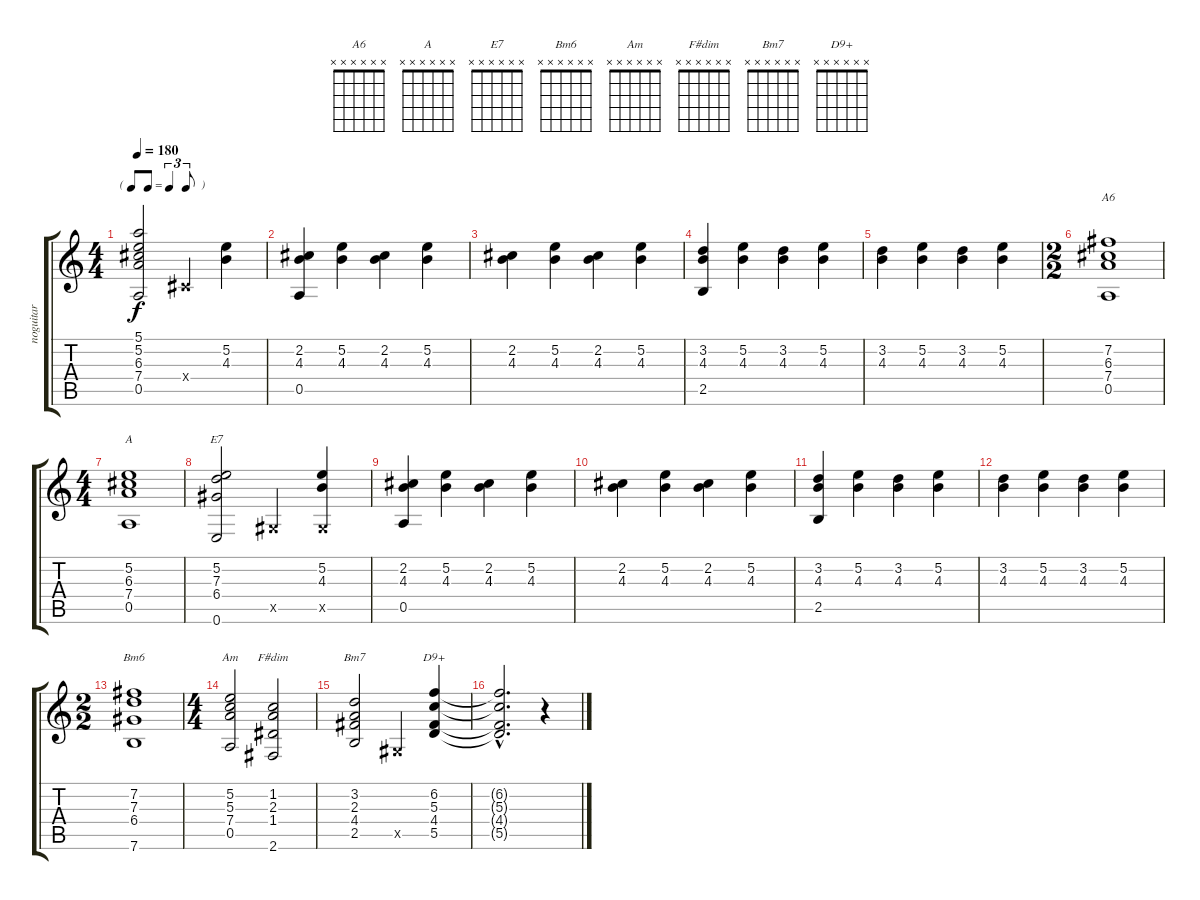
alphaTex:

\track ("noguitar" "noguitar") {instrument electricguitarclean}
\staff {score tabs}
\tuning (E4 B3 G3 D3 A2 E2) {hide}
\chord ("A6" x x x x x x) {firstfret 0}
\chord ("A" x x x x x x) {firstfret 0}
\chord ("E7" x x x x x x) {firstfret 0}
\chord ("Bm6" x x x x x x) {firstfret 0}
\chord ("Am" x x x x x x) {firstfret 0}
\chord ("F#dim" x x x x x x) {firstfret 0}
\chord ("Bm7" x x x x x x) {firstfret 0}
\chord ("D9+" x x x x x x) {firstfret 0}
\ts (4 4)
\tf triplet8th
\tempo 180
\clef g2
\ks c
(5.1 5.2 6.3 7.4 0.5).2{dy f} -1.4{x}.4 (5.2 4.3).4 |
(2.2 4.3 0.5).4 (5.2 4.3).4 (2.2 4.3).4 (5.2 4.3).4 |
(2.2 4.3).4 (5.2 4.3).4 (2.2 4.3).4 (5.2 4.3).4 |
(3.2 4.3 2.5).4 (5.2 4.3).4 (3.2 4.3).4 (5.2 4.3).4 |
(3.2 4.3).4 (5.2 4.3).4 (3.2 4.3).4 (5.2 4.3).4 |
\ts (2 2)
(7.2 6.3 7.4 0.5).1{ch "A6"} |
\ts (4 4)
(5.2 6.3 7.4 0.5).1{ch "A"} |
(5.2 7.3 6.4 0.6).2{ch "E7"} -1.5{x}.4 (5.2 4.3 -1.5{x}).4 |
(2.2 4.3 0.5).4 (5.2 4.3).4 (2.2 4.3).4 (5.2 4.3).4 |
(2.2 4.3).4 (5.2 4.3).4 (2.2 4.3).4 (5.2 4.3).4 |
(3.2 4.3 2.5).4 (5.2 4.3).4 (3.2 4.3).4 (5.2 4.3).4 |
(3.2 4.3).4 (5.2 4.3).4 (3.2 4.3).4 (5.2 4.3).4 |
\ts (2 2)
(7.2 7.3 6.4 7.6).1{ch "Bm6"} |
\ts (4 4)
(5.2 5.3 7.4 0.5).2{ch "Am"} (1.2 2.3 1.4 2.6).2{ch "F#dim"} |
(3.2 2.3 4.4 2.5).2{ch "Bm7"} -1.5{x}.4 (6.2 5.3 4.4 5.5).4{ch "D9+"} |
(6.2{hac t} 5.3{hac t} 4.4{hac t} 5.5{hac t}).2{d} r.4
